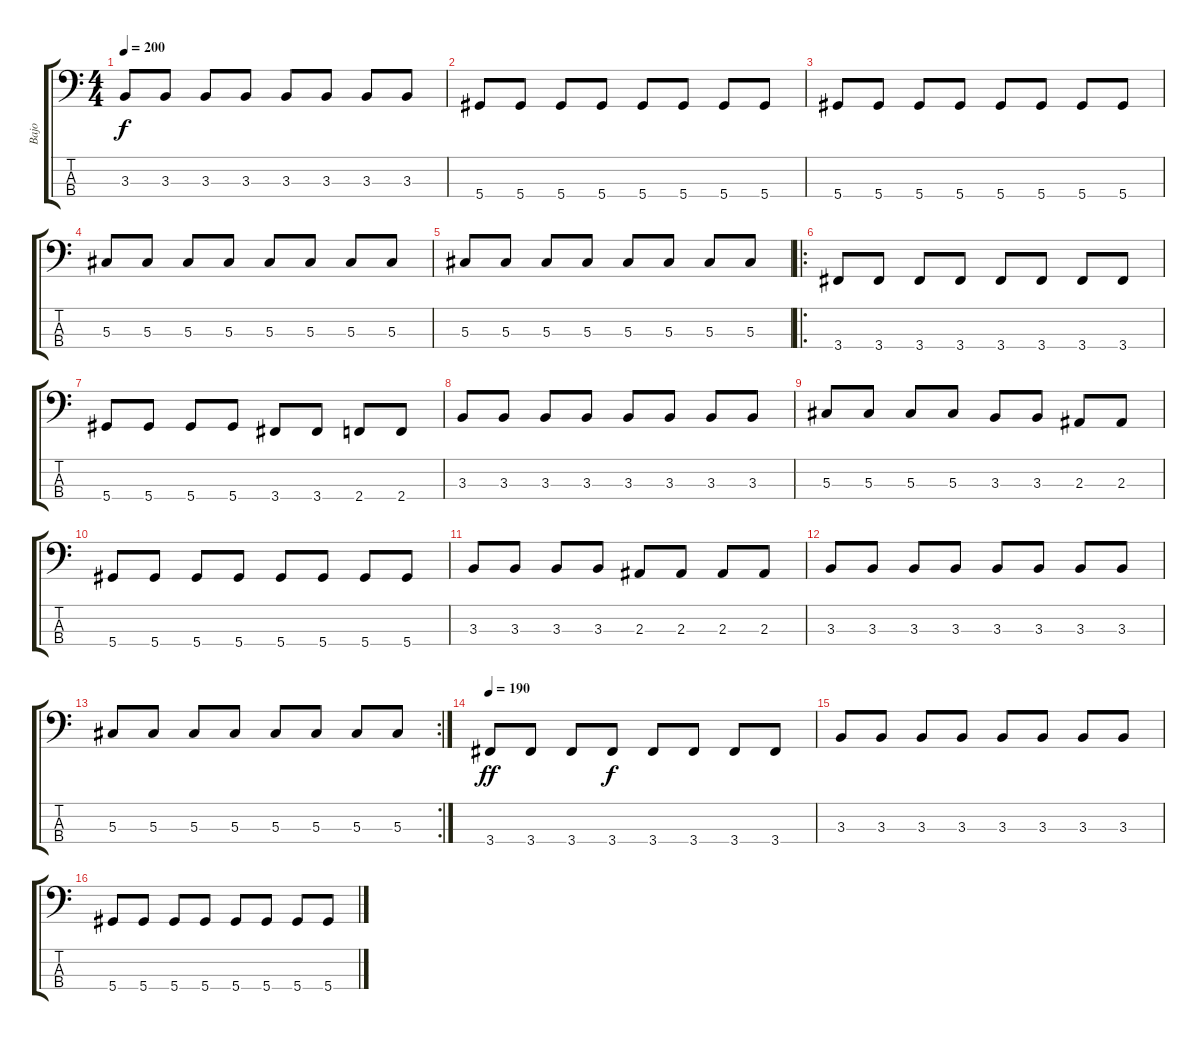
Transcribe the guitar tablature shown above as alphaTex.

\track ("Bajo" "Bajo") {instrument electricbasspick}
\staff {score tabs}
\tuning (Gb2 Db2 Ab1 Eb1) {hide}
\ts (4 4)
\tempo 200
\clef f4
\ks c
3.3.8{dy f} 3.3.8 3.3.8 3.3.8 3.3.8 3.3.8 3.3.8 3.3.8 |
5.4.8 5.4.8 5.4.8 5.4.8 5.4.8 5.4.8 5.4.8 5.4.8 |
5.4.8 5.4.8 5.4.8 5.4.8 5.4.8 5.4.8 5.4.8 5.4.8 |
5.3.8 5.3.8 5.3.8 5.3.8 5.3.8 5.3.8 5.3.8 5.3.8 |
5.3.8 5.3.8 5.3.8 5.3.8 5.3.8 5.3.8 5.3.8 5.3.8 |
\ro
3.4.8 3.4.8 3.4.8 3.4.8 3.4.8 3.4.8 3.4.8 3.4.8 |
5.4.8 5.4.8 5.4.8 5.4.8 3.4.8 3.4.8 2.4.8 2.4.8 |
3.3.8 3.3.8 3.3.8 3.3.8 3.3.8 3.3.8 3.3.8 3.3.8 |
5.3.8 5.3.8 5.3.8 5.3.8 3.3.8 3.3.8 2.3.8 2.3.8 |
5.4.8 5.4.8 5.4.8 5.4.8 5.4.8 5.4.8 5.4.8 5.4.8 |
3.3.8 3.3.8 3.3.8 3.3.8 2.3.8 2.3.8 2.3.8 2.3.8 |
3.3.8 3.3.8 3.3.8 3.3.8 3.3.8 3.3.8 3.3.8 3.3.8 |
\rc 2
5.3.8 5.3.8 5.3.8 5.3.8 5.3.8 5.3.8 5.3.8 5.3.8 |
\tempo 190
3.4.8{dy ff} 3.4.8 3.4.8 3.4.8{dy f} 3.4.8 3.4.8 3.4.8 3.4.8 |
3.3.8 3.3.8 3.3.8 3.3.8 3.3.8 3.3.8 3.3.8 3.3.8 |
5.4.8 5.4.8 5.4.8 5.4.8 5.4.8 5.4.8 5.4.8 5.4.8
